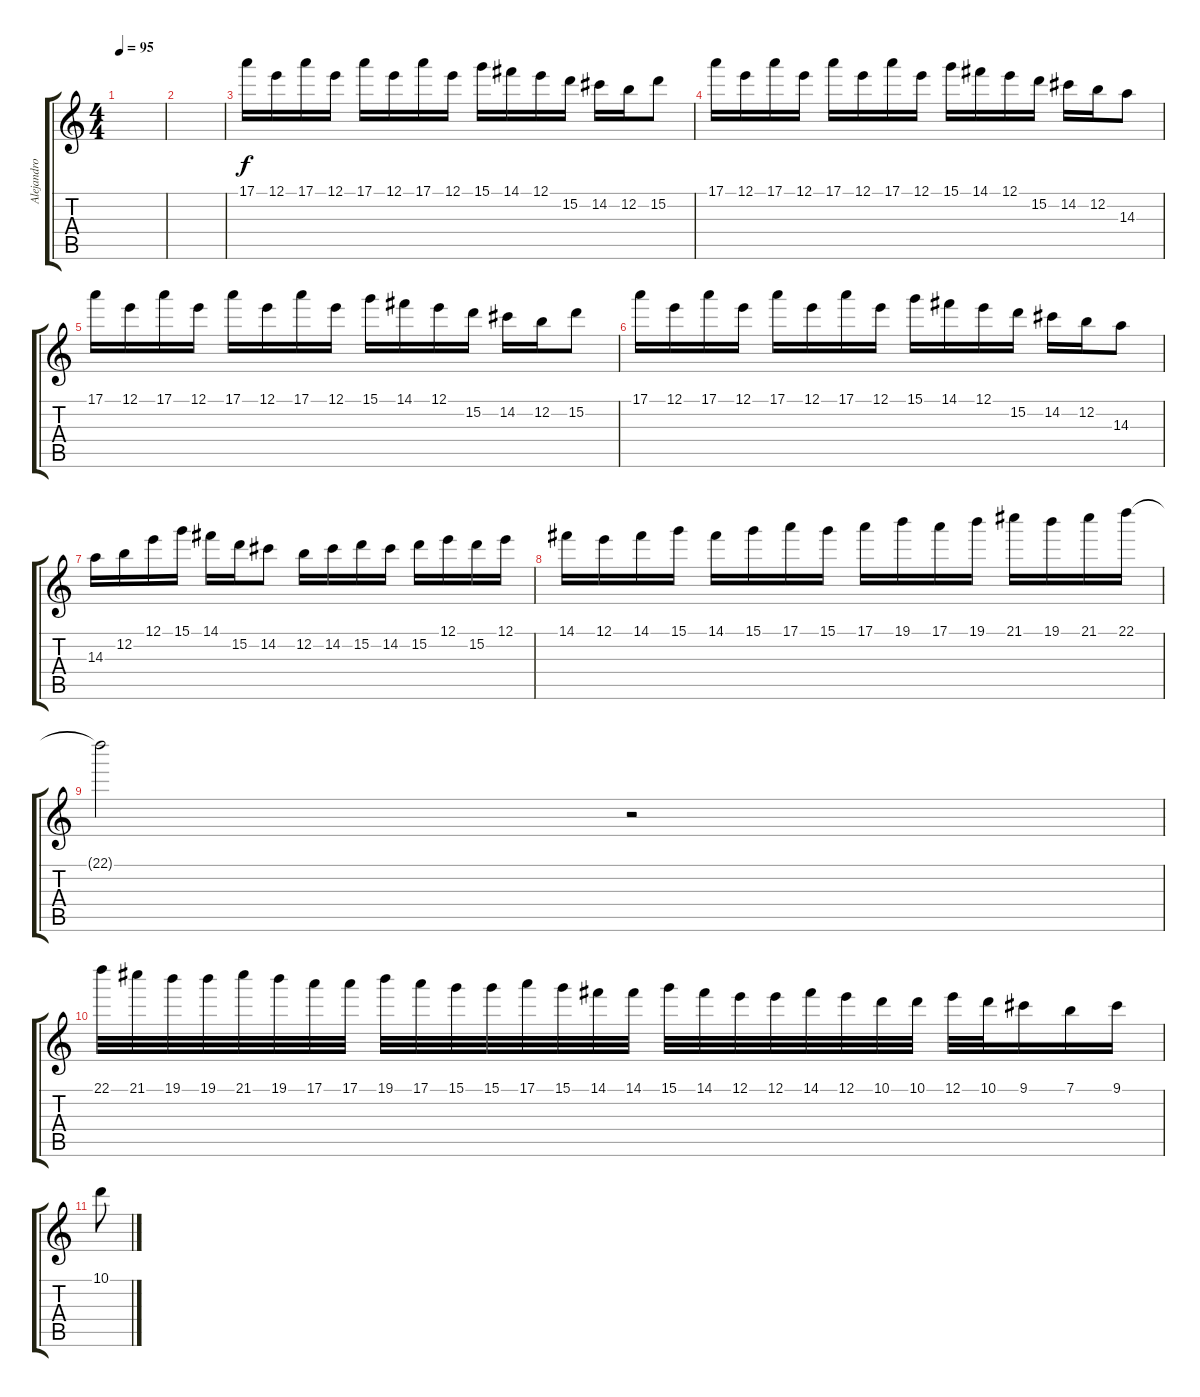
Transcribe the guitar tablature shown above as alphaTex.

\track ("Alejandro" "Alejandro") {instrument distortionguitar}
\staff {score tabs}
\tuning (E4 B3 G3 D3 A2 E2) {hide}
\ts (4 4)
\tempo 95
\clef g2
\ks c
|
|
17.1.16 12.1.16 17.1.16 12.1.16 17.1.16 12.1.16 17.1.16 12.1.16 15.1.16 14.1.16 12.1.16 15.2.16 14.2.16 12.2.16 15.2.8 |
17.1.16 12.1.16 17.1.16 12.1.16 17.1.16 12.1.16 17.1.16 12.1.16 15.1.16 14.1.16 12.1.16 15.2.16 14.2.16 12.2.16 14.3.8 |
17.1.16 12.1.16 17.1.16 12.1.16 17.1.16 12.1.16 17.1.16 12.1.16 15.1.16 14.1.16 12.1.16 15.2.16 14.2.16 12.2.16 15.2.8 |
17.1.16 12.1.16 17.1.16 12.1.16 17.1.16 12.1.16 17.1.16 12.1.16 15.1.16 14.1.16 12.1.16 15.2.16 14.2.16 12.2.16 14.3.8 |
14.3.16 12.2.16 12.1.16 15.1.16 14.1.16 15.2.16 14.2.8 12.2.16 14.2.16 15.2.16 14.2.16 15.2.16 12.1.16 15.2.16 12.1.16 |
14.1.16 12.1.16 14.1.16 15.1.16 14.1.16 15.1.16 17.1.16 15.1.16 17.1.16 19.1.16 17.1.16 19.1.16 21.1.16 19.1.16 21.1.16 22.1.16 |
22.1{t}.2 r.2 |
22.1.32 21.1.32 19.1.32 19.1.32 21.1.32 19.1.32 17.1.32 17.1.32 19.1.32 17.1.32 15.1.32 15.1.32 17.1.32 15.1.32 14.1.32 14.1.32 15.1.32 14.1.32 12.1.32 12.1.32 14.1.32 12.1.32 10.1.32 10.1.32 12.1.32 10.1.32 9.1.16 7.1.16 9.1.16 |
10.1.8
